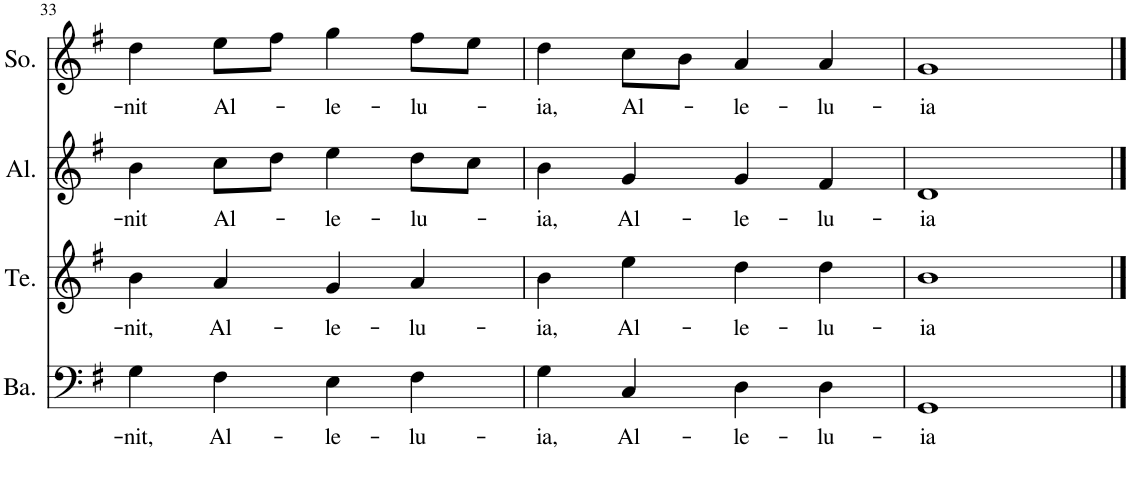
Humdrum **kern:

**kern	**text	**kern	**text	**kern	**text	**kern	**text
*part4	*part4	*part3	*part3	*part2	*part2	*part1	*part1
*staff4	*staff4	*staff3	*staff3	*staff2	*staff2	*staff1	*staff1
*I"Basse	*	*I"Tenor	*	*I"Alto	*	*I"Soprano	*
*I'Ba.	*	*I'Te.	*	*I'Al.	*	*I'So.	*
!!LO:PB:g=z
*clefF4	*	*clefG2	*	*clefG2	*	*clefG2	*
*	*	*Trd7c12	*	*	*	*	*
*k[f#]	*	*k[f#]	*	*k[f#]	*	*k[f#]	*
*M4/4	*	*M4/4	*	*M4/4	*	*M4/4	*
=33	=33	=33	=33	=33	=33	=33	=33
!	!LO:LY:b	!	!LO:LY:b	!	!LO:LY:b	!	!LO:LY:b
4G\	-nit,	4b\	-nit,	4b\	-nit	4dd\	-nit
!	!LO:LY:b	!	!LO:LY:b	!	!LO:LY:b	!	!LO:LY:b
4F#\	Al-	4a/	Al-	8cc\L	Al-	8ee\L	Al-
.	.	.	.	8dd\J	.	8ff#\J	.
!	!LO:LY:b	!	!LO:LY:b	!	!LO:LY:b	!	!LO:LY:b
4E\	-le-	4g/	-le-	4ee\	-le-	4gg\	-le-
!	!LO:LY:b	!	!LO:LY:b	!	!LO:LY:b	!	!LO:LY:b
4F#\	-lu-	4a/	-lu-	8dd\L	-lu-	8ff#\L	-lu-
.	.	.	.	8cc\J	.	8ee\J	.
=34	=34	=34	=34	=34	=34	=34	=34
!	!LO:LY:b	!	!LO:LY:b	!	!LO:LY:b	!	!LO:LY:b
4G\	-ia,	4b\	-ia,	4b\	-ia,	4dd\	-ia,
!	!LO:LY:b	!	!LO:LY:b	!	!LO:LY:b	!	!LO:LY:b
4C/	Al-	4ee\	Al-	4g/	Al-	8cc\L	Al-
.	.	.	.	.	.	8b\J	.
!	!LO:LY:b	!	!LO:LY:b	!	!LO:LY:b	!	!LO:LY:b
4D\	-le-	4dd\	-le-	4g/	-le-	4a/	-le-
!	!LO:LY:b	!	!LO:LY:b	!	!LO:LY:b	!	!LO:LY:b
4D\	-lu-	4dd\	-lu-	4f#/	-lu-	4a/	-lu-
=35	=35	=35	=35	=35	=35	=35	=35
!	!LO:LY:b	!	!LO:LY:b	!	!LO:LY:b	!	!LO:LY:b
1GG	-ia	1b	-ia	1d	-ia	1g	-ia
==	==	==	==	==	==	==	==
*-	*-	*-	*-	*-	*-	*-	*-
